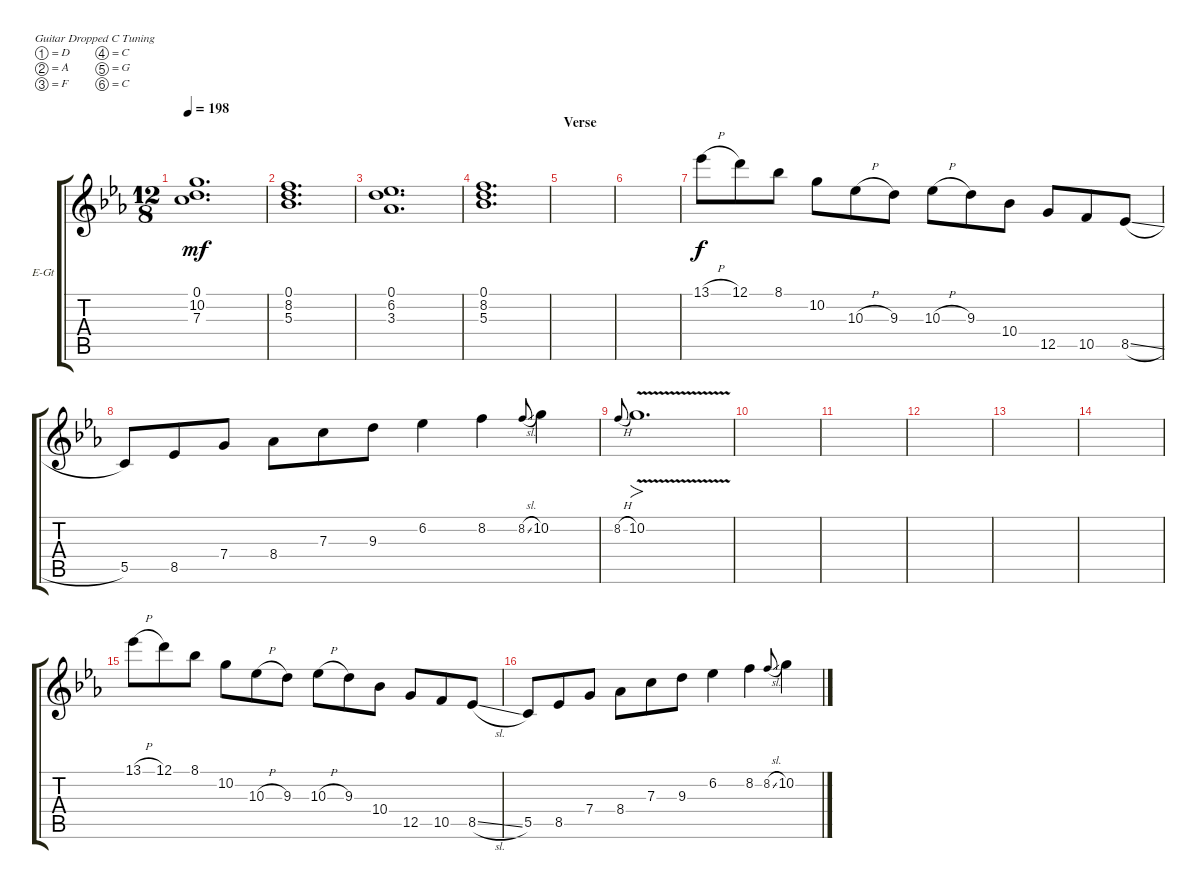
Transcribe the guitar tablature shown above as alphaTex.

\bracketExtendMode groupsimilarinstruments
\firstSystemTrackNameOrientation horizontal
\otherSystemsTrackNameOrientation horizontal
\track ("Electric Guitar" "E-Gt") {instrument distortionguitar}
\staff {score tabs}
\tuning (D4 A3 F3 C3 G2 C2)
\ts (12 8)
\tempo 198
\clef g2
\ks cminor
(10.2 7.3 0.1).1{d dy mf} |
(5.3 8.2 0.1).1{d} |
(6.2 3.3 0.1).1{d} |
(5.3 8.2 0.1).1{d} |
\section ("" "Verse")
|
|
13.1{h}.8{dy f} 12.1.8 8.1.8 10.2.8 10.3{h}.8 9.3.8 10.3{h}.8 9.3.8 10.4.8 12.5.8 10.5.8 8.5{sl}.8 |
5.5.8 8.5.8 7.4.8 8.4.8 7.3.8 9.3.8 6.2.4 8.2.4 8.2{sl}.8{gr onbeat} 10.2.4 |
8.2{h}.8{gr onbeat} 10.2{v}.1{fo d} |
|
|
|
|
|
13.1{h}.8 12.1.8 8.1.8 10.2.8 10.3{h}.8 9.3.8 10.3{h}.8 9.3.8 10.4.8 12.5.8 10.5.8 8.5{sl}.8 |
5.5.8 8.5.8 7.4.8 8.4.8 7.3.8 9.3.8 6.2.4 8.2.4 8.2{sl}.8{gr onbeat} 10.2.4
